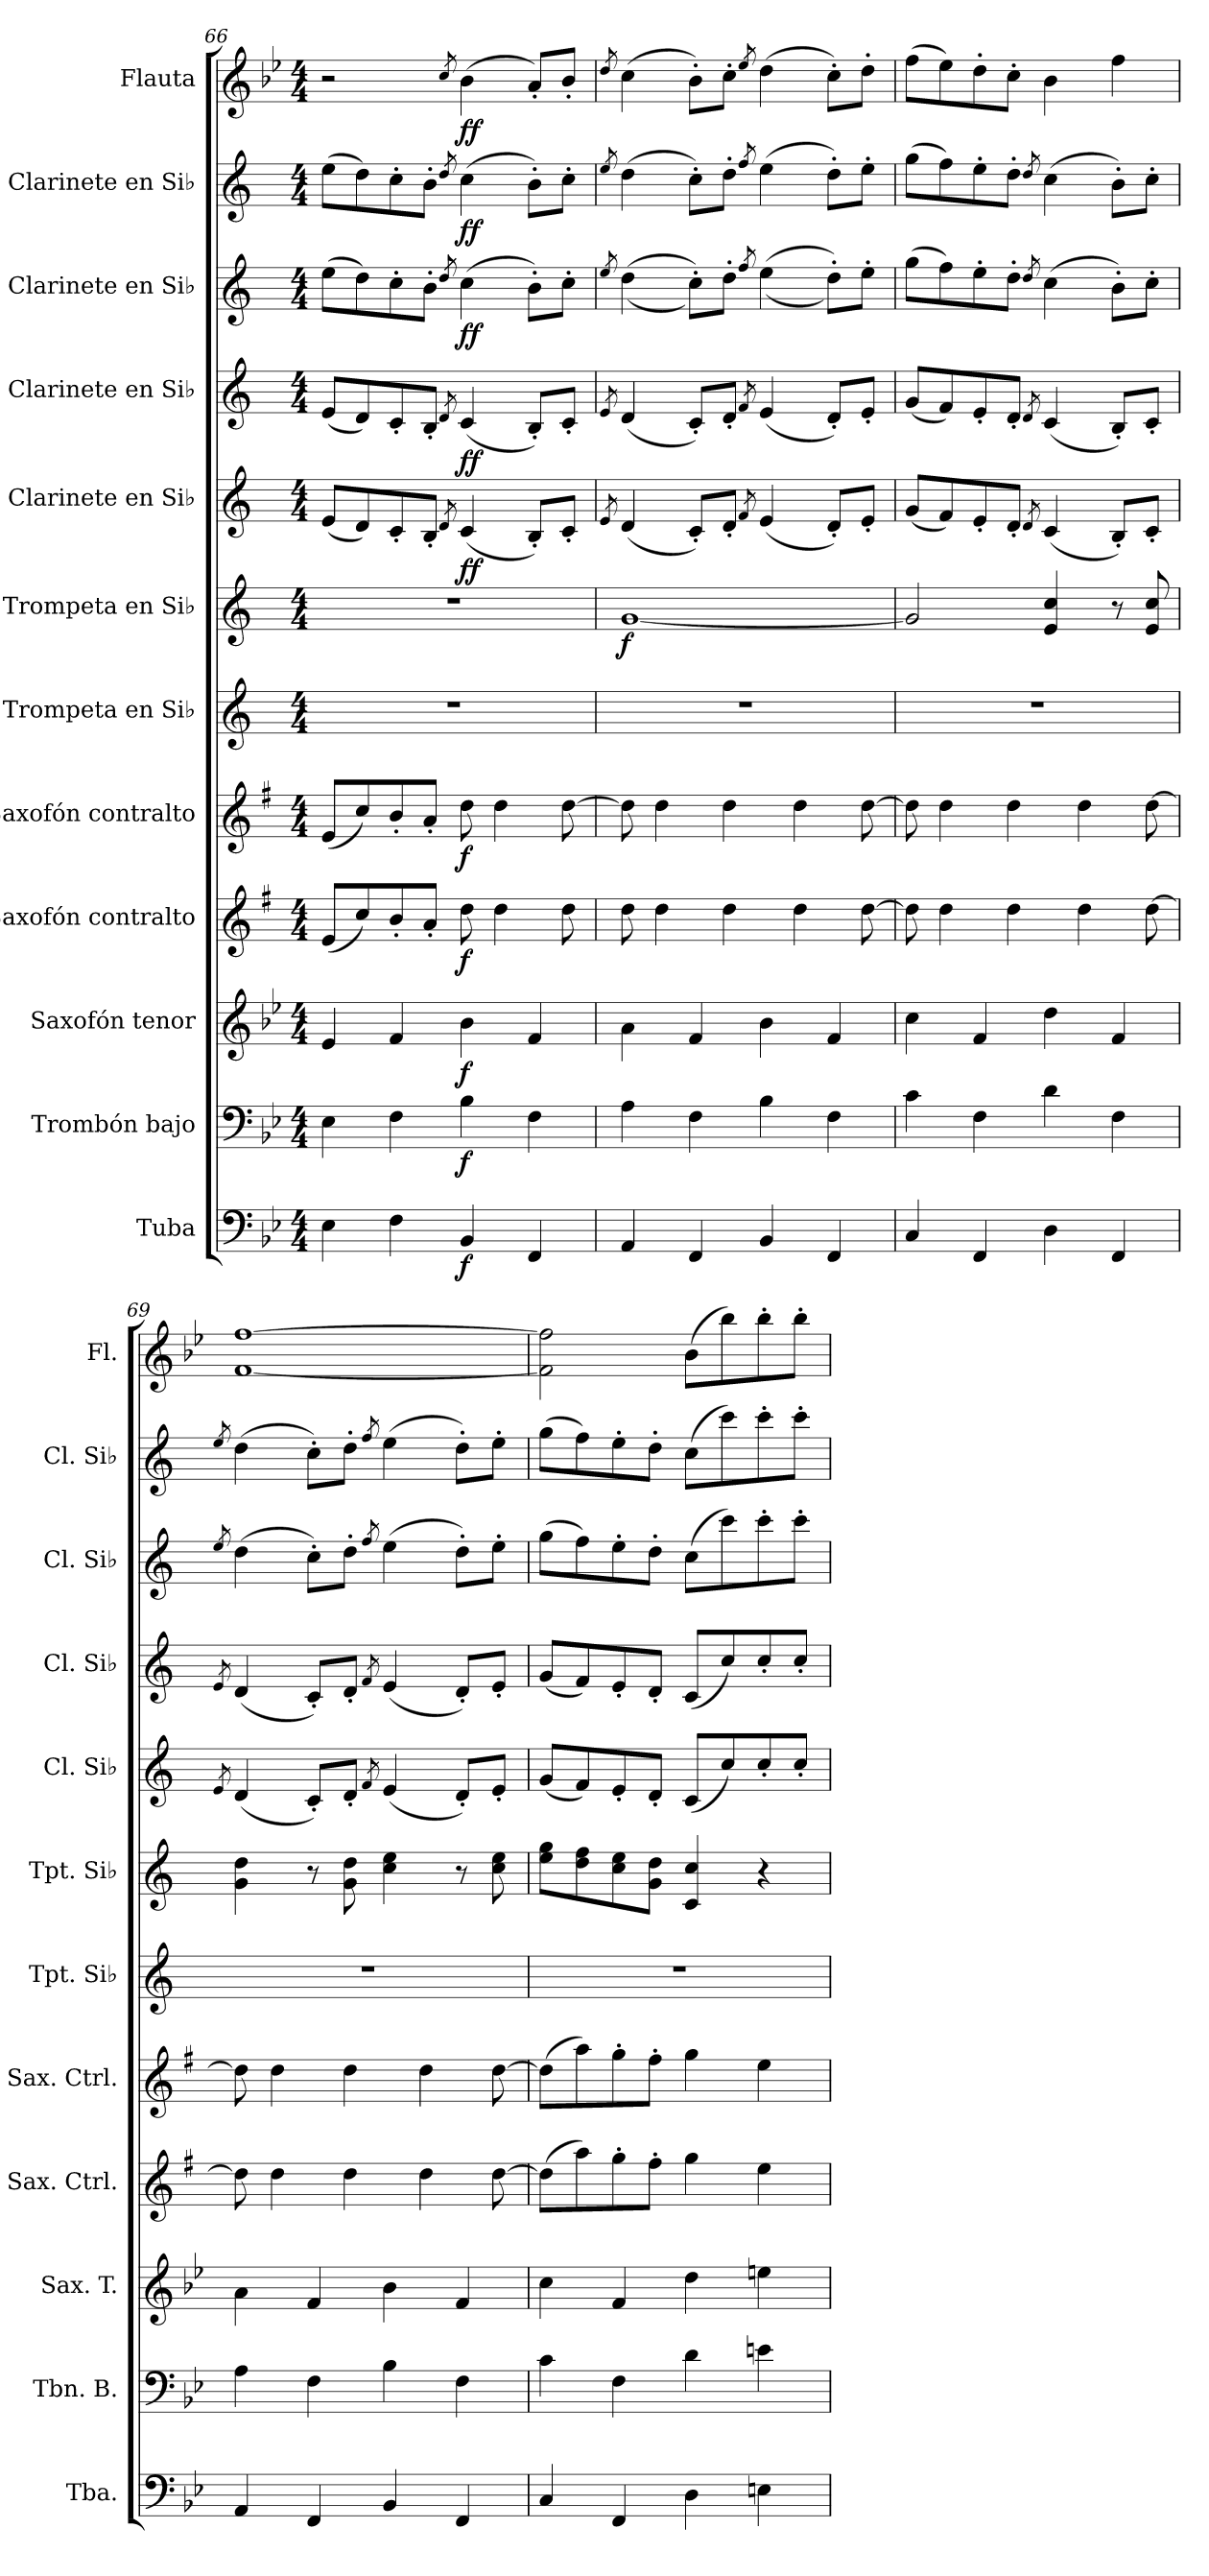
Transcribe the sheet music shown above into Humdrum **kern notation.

**kern	**dynam	**kern	**dynam	**kern	**dynam	**kern	**dynam	**kern	**dynam	**kern	**kern	**dynam	**kern	**dynam	**kern	**dynam	**kern	**dynam	**kern	**dynam	**kern	**dynam
*part12	*part12	*part11	*part11	*part10	*part10	*part9	*part9	*part8	*part8	*part7	*part6	*part6	*part5	*part5	*part4	*part4	*part3	*part3	*part2	*part2	*part1	*part1
*staff12	*staff12	*staff11	*staff11	*staff10	*staff10	*staff9	*staff9	*staff8	*staff8	*staff7	*staff6	*staff6	*staff5	*staff5	*staff4	*staff4	*staff3	*staff3	*staff2	*staff2	*staff1	*staff1
*I"Tuba	*	*I"Trombón bajo	*	*I"Saxofón tenor	*	*I"Saxofón contralto	*	*I"Saxofón contralto	*	*I"Trompeta en Si♭	*I"Trompeta en Si♭	*	*I"Clarinete en Si♭	*	*I"Clarinete en Si♭	*	*I"Clarinete en Si♭	*	*I"Clarinete en Si♭	*	*I"Flauta	*
*I'Tba.	*	*I'Tbn. B.	*	*I'Sax. T.	*	*I'Sax. Ctrl.	*	*I'Sax. Ctrl.	*	*I'Tpt. Si♭	*I'Tpt. Si♭	*	*I'Cl. Si♭	*	*I'Cl. Si♭	*	*I'Cl. Si♭	*	*I'Cl. Si♭	*	*I'Fl.	*
*clefF4	*	*clefF4	*	*clefG2	*	*clefG2	*	*clefG2	*	*clefG2	*clefG2	*	*clefG2	*	*clefG2	*	*clefG2	*	*clefG2	*	*clefG2	*
*	*	*	*	*ITrd8c14	*	*ITrd5c9	*	*ITrd5c9	*	*ITrd1c2	*ITrd1c2	*	*ITrd1c2	*	*ITrd1c2	*	*ITrd1c2	*	*ITrd1c2	*	*	*
*k[b-e-]	*	*k[b-e-]	*	*k[b-e-]	*	*k[b-e-]	*	*k[b-e-]	*	*k[b-e-]	*k[b-e-]	*	*k[b-e-]	*	*k[b-e-]	*	*k[b-e-]	*	*k[b-e-]	*	*k[b-e-]	*
*M4/4	*	*M4/4	*	*M4/4	*	*M4/4	*	*M4/4	*	*M4/4	*M4/4	*	*M4/4	*	*M4/4	*	*M4/4	*	*M4/4	*	*M4/4	*
=66	=66	=66	=66	=66	=66	=66	=66	=66	=66	=66	=66	=66	=66	=66	=66	=66	=66	=66	=66	=66	=66	=66
4E-\	.	4E-\	.	4E-/	.	(<8G/L	.	(<8G/L	.	1r	1r	.	(<8d/L	.	(<8d/L	.	(>8dd\L	.	(>8dd\L	.	2r	.
.	.	.	.	.	.	8e-/)	.	8e-/)	.	.	.	.	8c/)	.	8c/)	.	8cc\)	.	8cc\)	.	.	.
4F\	.	4F\	.	4F/	.	8d'/	.	8d'/	.	.	.	.	8B-'/	.	8B-'/	.	8b-'\	.	8b-'\	.	.	.
.	.	.	.	.	.	8c'/J	.	8c'/J	.	.	.	.	8A'/J	.	8A'/J	.	8a'\J	.	8a'\J	.	.	.
.	.	.	.	.	.	.	.	.	.	.	.	.	8qc/	.	8qc/	.	8qcc/	.	8qcc/	.	8qcc/	.
!	!LO:DY:b	!	!LO:DY:b	!	!LO:DY:b	!	!LO:DY:b	!	!LO:DY:b	!	!	!	!	!LO:DY:b	!	!LO:DY:b	!	!LO:DY:b	!	!LO:DY:b	!	!LO:DY:b
4BB-/	f	4B-\	f	4B-\	f	8f\	f	8f\	f	.	.	.	(<4B-/	ff	(<4B-/	ff	(>4b-\	ff	(>4b-\	ff	(>4b-\	ff
.	.	.	.	.	.	4f\	.	4f\	.	.	.	.	.	.	.	.	.	.	.	.	.	.
4FF/	.	4F\	.	4F/	.	.	.	.	.	.	.	.	8A'/L)	.	8A'/L)	.	8a'\L)	.	8a'\L)	.	8a'/L)	.
.	.	.	.	.	.	8f\	.	[8f\	.	.	.	.	8B-'/J	.	8B-'/J	.	8b-'\J	.	8b-'\J	.	8b-'/J	.
=67	=67	=67	=67	=67	=67	=67	=67	=67	=67	=67	=67	=67	=67	=67	=67	=67	=67	=67	=67	=67	=67	=67
.	.	.	.	.	.	.	.	.	.	.	.	.	8qd/	.	8qd/	.	8qdd/	.	8qdd/	.	8qdd/	.
!	!	!	!	!	!	!	!	!	!	!	!	!LO:DY:b	!	!	!	!	!	!	!	!	!	!
4AA/	.	4A\	.	4A\	.	8f\	.	8f\]	.	1r	[1f	f	(<4c/	.	(<4c/	.	(>(>4cc\	.	(>4cc\	.	(>4cc\	.
.	.	.	.	.	.	4f\	.	4f\	.	.	.	.	.	.	.	.	.	.	.	.	.	.
4FF/	.	4F\	.	4F/	.	.	.	.	.	.	.	.	8B-'/L)	.	8B-'/L)	.	8b-'\L))	.	8b-'\L)	.	8b-'\L)	.
.	.	.	.	.	.	4f\	.	4f\	.	.	.	.	8c'/J	.	8c'/J	.	8cc'\J	.	8cc'\J	.	8cc'\J	.
.	.	.	.	.	.	.	.	.	.	.	.	.	8qe-/	.	8qe-/	.	8qee-/	.	8qee-/	.	8qee-/	.
4BB-/	.	4B-\	.	4B-\	.	.	.	.	.	.	.	.	(<4d/	.	(<4d/	.	(>(>4dd\	.	(>4dd\	.	(>4dd\	.
.	.	.	.	.	.	4f\	.	4f\	.	.	.	.	.	.	.	.	.	.	.	.	.	.
4FF/	.	4F\	.	4F/	.	.	.	.	.	.	.	.	8c'/L)	.	8c'/L)	.	8cc'\L))	.	8cc'\L)	.	8cc'\L)	.
.	.	.	.	.	.	[8f\	.	[8f\	.	.	.	.	8d'/J	.	8d'/J	.	8dd'\J	.	8dd'\J	.	8dd'\J	.
!!LO:PB:g=z
=68	=68	=68	=68	=68	=68	=68	=68	=68	=68	=68	=68	=68	=68	=68	=68	=68	=68	=68	=68	=68	=68	=68
4C/	.	4c\	.	4c\	.	8f\]	.	8f\]	.	1r	2f/]	.	(<8f/L	.	(<8f/L	.	(>8ff\L	.	(>8ff\L	.	(>8ff\L	.
.	.	.	.	.	.	4f\	.	4f\	.	.	.	.	8e-/)	.	8e-/)	.	8ee-\)	.	8ee-\)	.	8ee-\)	.
4FF/	.	4F\	.	4F/	.	.	.	.	.	.	.	.	8d'/	.	8d'/	.	8dd'\	.	8dd'\	.	8dd'\	.
.	.	.	.	.	.	4f\	.	4f\	.	.	.	.	8c'/J	.	8c'/J	.	8cc'\J	.	8cc'\J	.	8cc'\J	.
.	.	.	.	.	.	.	.	.	.	.	.	.	8qc/	.	8qc/	.	8qcc/	.	8qcc/	.	.	.
4D\	.	4d\	.	4d\	.	.	.	.	.	.	4d/ 4b-/	.	(<4B-/	.	(<4B-/	.	(>4b-\	.	(>4b-\	.	4b-\	.
.	.	.	.	.	.	4f\	.	4f\	.	.	.	.	.	.	.	.	.	.	.	.	.	.
4FF/	.	4F\	.	4F/	.	.	.	.	.	.	8r	.	8A'/L)	.	8A'/L)	.	8a'\L)	.	8a'\L)	.	4ff\	.
.	.	.	.	.	.	[8f\	.	[8f\	.	.	8d/ 8b-/	.	8B-'/J	.	8B-'/J	.	8b-'\J	.	8b-'\J	.	.	.
=69	=69	=69	=69	=69	=69	=69	=69	=69	=69	=69	=69	=69	=69	=69	=69	=69	=69	=69	=69	=69	=69	=69
.	.	.	.	.	.	.	.	.	.	.	.	.	8qd/	.	8qd/	.	8qdd/	.	8qdd/	.	.	.
4AA/	.	4A\	.	4A\	.	8f\]	.	8f\]	.	1r	4f\ 4cc\	.	(<4c/	.	(<4c/	.	(>4cc\	.	(>4cc\	.	[1f [1ff	.
.	.	.	.	.	.	4f\	.	4f\	.	.	.	.	.	.	.	.	.	.	.	.	.	.
4FF/	.	4F\	.	4F/	.	.	.	.	.	.	8r	.	8B-'/L)	.	8B-'/L)	.	8b-'\L)	.	8b-'\L)	.	.	.
.	.	.	.	.	.	4f\	.	4f\	.	.	8f\ 8cc\	.	8c'/J	.	8c'/J	.	8cc'\J	.	8cc'\J	.	.	.
.	.	.	.	.	.	.	.	.	.	.	.	.	8qe-/	.	8qe-/	.	8qee-/	.	8qee-/	.	.	.
4BB-/	.	4B-\	.	4B-\	.	.	.	.	.	.	4b-\ 4dd\	.	(<4d/	.	(<4d/	.	(>4dd\	.	(>4dd\	.	.	.
.	.	.	.	.	.	4f\	.	4f\	.	.	.	.	.	.	.	.	.	.	.	.	.	.
4FF/	.	4F\	.	4F/	.	.	.	.	.	.	8r	.	8c'/L)	.	8c'/L)	.	8cc'\L)	.	8cc'\L)	.	.	.
.	.	.	.	.	.	[8f\	.	[8f\	.	.	8b-\ 8dd\	.	8d'/J	.	8d'/J	.	8dd'\J	.	8dd'\J	.	.	.
=70	=70	=70	=70	=70	=70	=70	=70	=70	=70	=70	=70	=70	=70	=70	=70	=70	=70	=70	=70	=70	=70	=70
4C/	.	4c\	.	4c\	.	(>8f\L]	.	(>8f\L]	.	1r	8dd\ 8ff\L	.	(<8f/L	.	(<8f/L	.	(>8ff\L	.	(>8ff\L	.	2f\] 2ff\]	.
.	.	.	.	.	.	8cc\)	.	8cc\)	.	.	8cc\ 8ee-\	.	8e-/)	.	8e-/)	.	8ee-\)	.	8ee-\)	.	.	.
4FF/	.	4F\	.	4F/	.	8b-'\	.	8b-'\	.	.	8b-\ 8dd\	.	8d'/	.	8d'/	.	8dd'\	.	8dd'\	.	.	.
.	.	.	.	.	.	8a'\J	.	8a'\J	.	.	8f\ 8cc\J	.	8c'/J	.	8c'/J	.	8cc'\J	.	8cc'\J	.	.	.
4D\	.	4d\	.	4d\	.	4b-\	.	4b-\	.	.	4B-/ 4b-/	.	(<8B-/L	.	(<8B-/L	.	(>8b-\L	.	(>8b-\L	.	(>8b-\L	.
.	.	.	.	.	.	.	.	.	.	.	.	.	8b-/)	.	8b-/)	.	8bb-\)	.	8bb-\)	.	8bb-\)	.
4En\	.	4en\	.	4en\	.	4g\	.	4g\	.	.	4r	.	8b-'/	.	8b-'/	.	8bb-'\	.	8bb-'\	.	8bb-'\	.
.	.	.	.	.	.	.	.	.	.	.	.	.	8b-'/J	.	8b-'/J	.	8bb-'\J	.	8bb-'\J	.	8bb-'\J	.
=	=	=	=	=	=	=	=	=	=	=	=	=	=	=	=	=	=	=	=	=	=	=
*-	*-	*-	*-	*-	*-	*-	*-	*-	*-	*-	*-	*-	*-	*-	*-	*-	*-	*-	*-	*-	*-	*-
